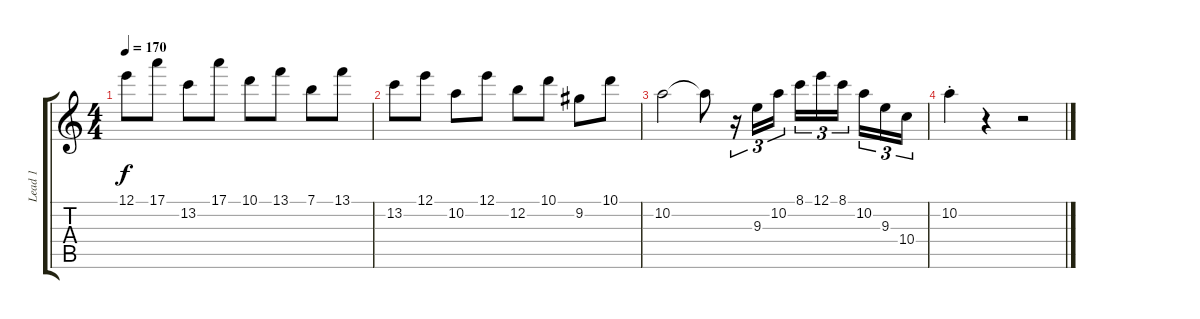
\track ("Lead 1" "Lead 1") {instrument distortionguitar}
\staff {score tabs}
\tuning (E4 B3 G3 D3 A2 E2) {hide}
\ts (4 4)
\tempo 170
\clef g2
\ks c
12.1.8{dy f} 17.1.8 13.2.8 17.1.8 10.1.8 13.1.8 7.1.8 13.1.8 |
13.2.8 12.1.8 10.2.8 12.1.8 12.2.8 10.1.8 9.2.8 10.1.8 |
10.2.2 10.2{t}.8 r.16{tu (3 2)} 9.3.16{tu (3 2)} 10.2.16{tu (3 2)} 8.1.16{tu (3 2)} 12.1.16{tu (3 2)} 8.1.16{tu (3 2) beam splitsecondary} 10.2.16{tu (3 2)} 9.3.16{tu (3 2)} 10.4.16{tu (3 2)} |
10.2{st}.4 r.4 r.2
